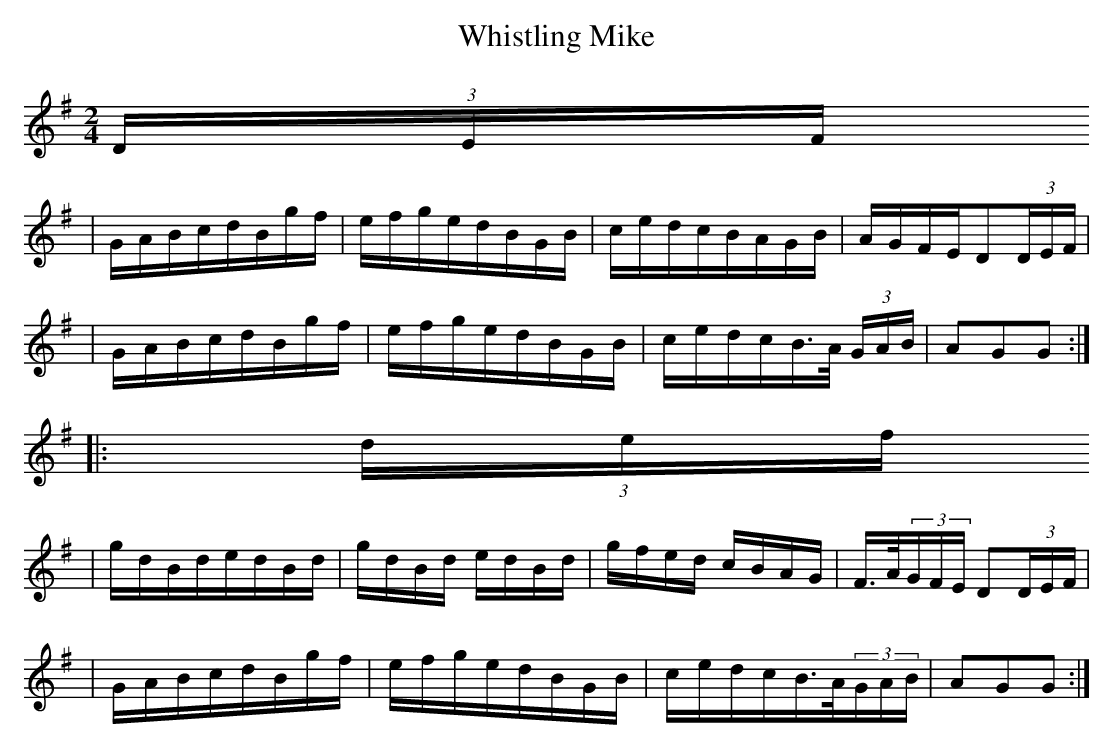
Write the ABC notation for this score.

X:1
T: Whistling Mike
M: 2/4
L: 1/16
K: G
(3DEF
| GABcdBgf | efgedBGB | cedcBAGB | AGFED2(3DEF |
| GABcdBgf | efgedBGB | cedcB>A (3GAB | A2G2G2 :|
|: (3def
| gdBdedBd | gdBd edBd | gfed cBAG | F>A(3GFE D2(3DEF |
| GABcdBgf | efgedBGB | cedcB>A(3GAB | A2G2G2 :|
